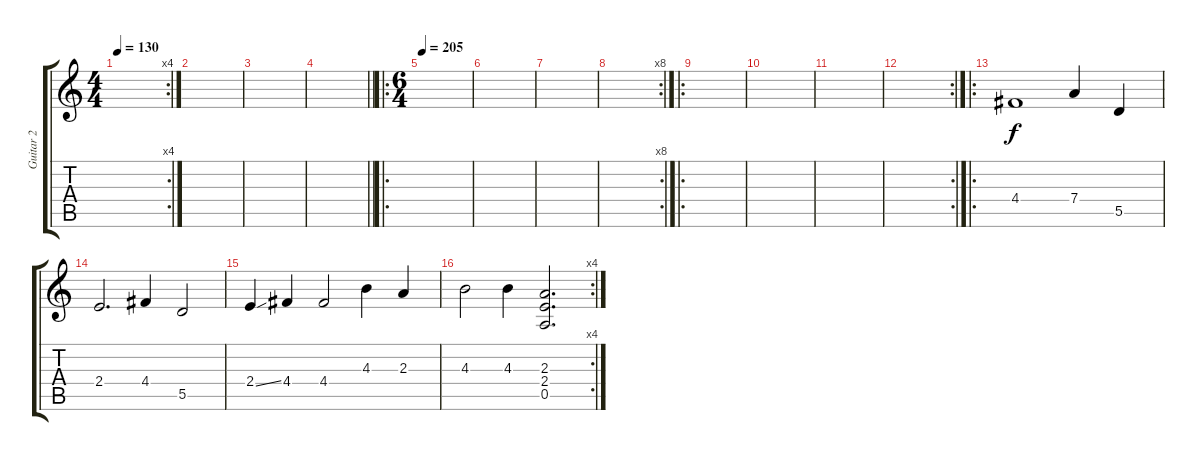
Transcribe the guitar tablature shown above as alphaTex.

\track ("Guitar 2" "Guitar 2") {instrument distortionguitar}
\staff {score tabs}
\tuning (E4 B3 G3 D3 A2 E2) {hide}
\rc 4
\ts (4 4)
\tempo 130
\clef g2
\ks c
|
|
|
\barLineRight lightlight
|
\ro
\ts (6 4)
\tempo 205
|
|
|
\rc 8
|
\ro
|
|
|
\rc 2
|
\ro
4.4.1{volume 16 balance 16 instrument acousticguitarsteel} 7.4.4 5.5.4 |
2.4.2{d} 4.4.4 5.5.2 |
2.4{ss}.4 4.4.4 4.4.2 4.3.4 2.3.4 |
\rc 4
4.3.2 4.3.4 (2.3 2.4 0.5).2{d}
